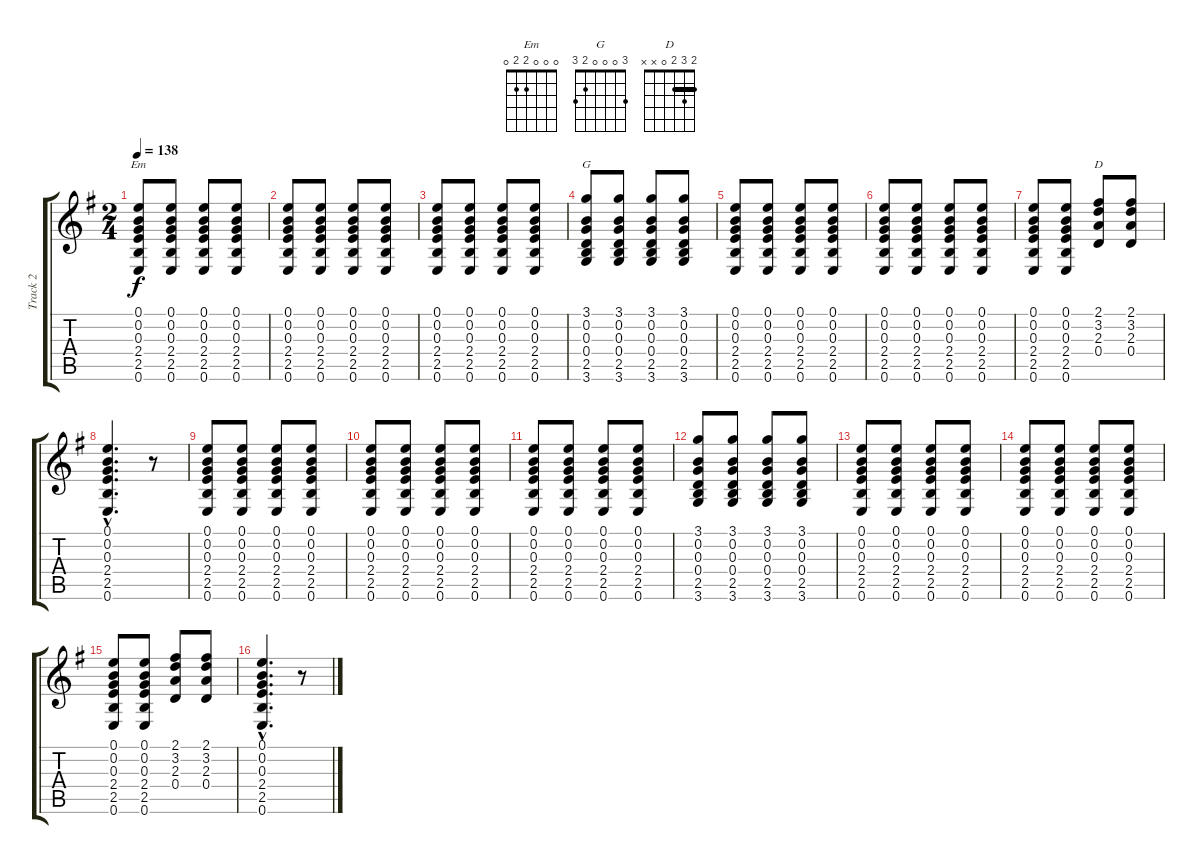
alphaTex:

\track ("Track 2" "Track 2") {instrument acousticguitarnylon}
\staff {score tabs}
\tuning (E4 B3 G3 D3 A2 E2) {hide}
\chord ("Em" 0 0 0 2 2 0)
\chord ("G" 3 0 0 0 2 3)
\chord ("D" 2 3 2 0 x x) {barre 2}
\ts (2 4)
\tempo 138
\clef g2
\ks eminor
(0.1 0.2 0.3 2.4 2.5 0.6).8{ch "Em" dy f instrument acousticguitarnylon} (0.1 0.2 0.3 2.4 2.5 0.6).8 (0.1 0.2 0.3 2.4 2.5 0.6).8 (0.1 0.2 0.3 2.4 2.5 0.6).8 |
(0.1 0.2 0.3 2.4 2.5 0.6).8 (0.1 0.2 0.3 2.4 2.5 0.6).8 (0.1 0.2 0.3 2.4 2.5 0.6).8 (0.1 0.2 0.3 2.4 2.5 0.6).8 |
(0.1 0.2 0.3 2.4 2.5 0.6).8 (0.1 0.2 0.3 2.4 2.5 0.6).8 (0.1 0.2 0.3 2.4 2.5 0.6).8 (0.1 0.2 0.3 2.4 2.5 0.6).8 |
(3.1 0.2 0.3 0.4 2.5 3.6).8{ch "G"} (3.1 0.2 0.3 0.4 2.5 3.6).8 (3.1 0.2 0.3 0.4 2.5 3.6).8 (3.1 0.2 0.3 0.4 2.5 3.6).8 |
(0.1 0.2 0.3 2.4 2.5 0.6).8 (0.1 0.2 0.3 2.4 2.5 0.6).8 (0.1 0.2 0.3 2.4 2.5 0.6).8 (0.1 0.2 0.3 2.4 2.5 0.6).8 |
(0.1 0.2 0.3 2.4 2.5 0.6).8 (0.1 0.2 0.3 2.4 2.5 0.6).8 (0.1 0.2 0.3 2.4 2.5 0.6).8 (0.1 0.2 0.3 2.4 2.5 0.6).8 |
(0.1 0.2 0.3 2.4 2.5 0.6).8 (0.1 0.2 0.3 2.4 2.5 0.6).8 (2.1 3.2 2.3 0.4).8{ch "D"} (2.1 3.2 2.3 0.4).8 |
(0.1{hac} 0.2{hac} 0.3{hac} 2.4{hac} 2.5{hac} 0.6{hac}).4{d} r.8 |
(0.1 0.2 0.3 2.4 2.5 0.6).8 (0.1 0.2 0.3 2.4 2.5 0.6).8 (0.1 0.2 0.3 2.4 2.5 0.6).8 (0.1 0.2 0.3 2.4 2.5 0.6).8 |
(0.1 0.2 0.3 2.4 2.5 0.6).8 (0.1 0.2 0.3 2.4 2.5 0.6).8 (0.1 0.2 0.3 2.4 2.5 0.6).8 (0.1 0.2 0.3 2.4 2.5 0.6).8 |
(0.1 0.2 0.3 2.4 2.5 0.6).8 (0.1 0.2 0.3 2.4 2.5 0.6).8 (0.1 0.2 0.3 2.4 2.5 0.6).8 (0.1 0.2 0.3 2.4 2.5 0.6).8 |
(3.1 0.2 0.3 0.4 2.5 3.6).8 (3.1 0.2 0.3 0.4 2.5 3.6).8 (3.1 0.2 0.3 0.4 2.5 3.6).8 (3.1 0.2 0.3 0.4 2.5 3.6).8 |
(0.1 0.2 0.3 2.4 2.5 0.6).8 (0.1 0.2 0.3 2.4 2.5 0.6).8 (0.1 0.2 0.3 2.4 2.5 0.6).8 (0.1 0.2 0.3 2.4 2.5 0.6).8 |
(0.1 0.2 0.3 2.4 2.5 0.6).8 (0.1 0.2 0.3 2.4 2.5 0.6).8 (0.1 0.2 0.3 2.4 2.5 0.6).8 (0.1 0.2 0.3 2.4 2.5 0.6).8 |
(0.1 0.2 0.3 2.4 2.5 0.6).8 (0.1 0.2 0.3 2.4 2.5 0.6).8 (2.1 3.2 2.3 0.4).8 (2.1 3.2 2.3 0.4).8 |
(0.1{hac} 0.2{hac} 0.3{hac} 2.4{hac} 2.5{hac} 0.6{hac}).4{d} r.8
